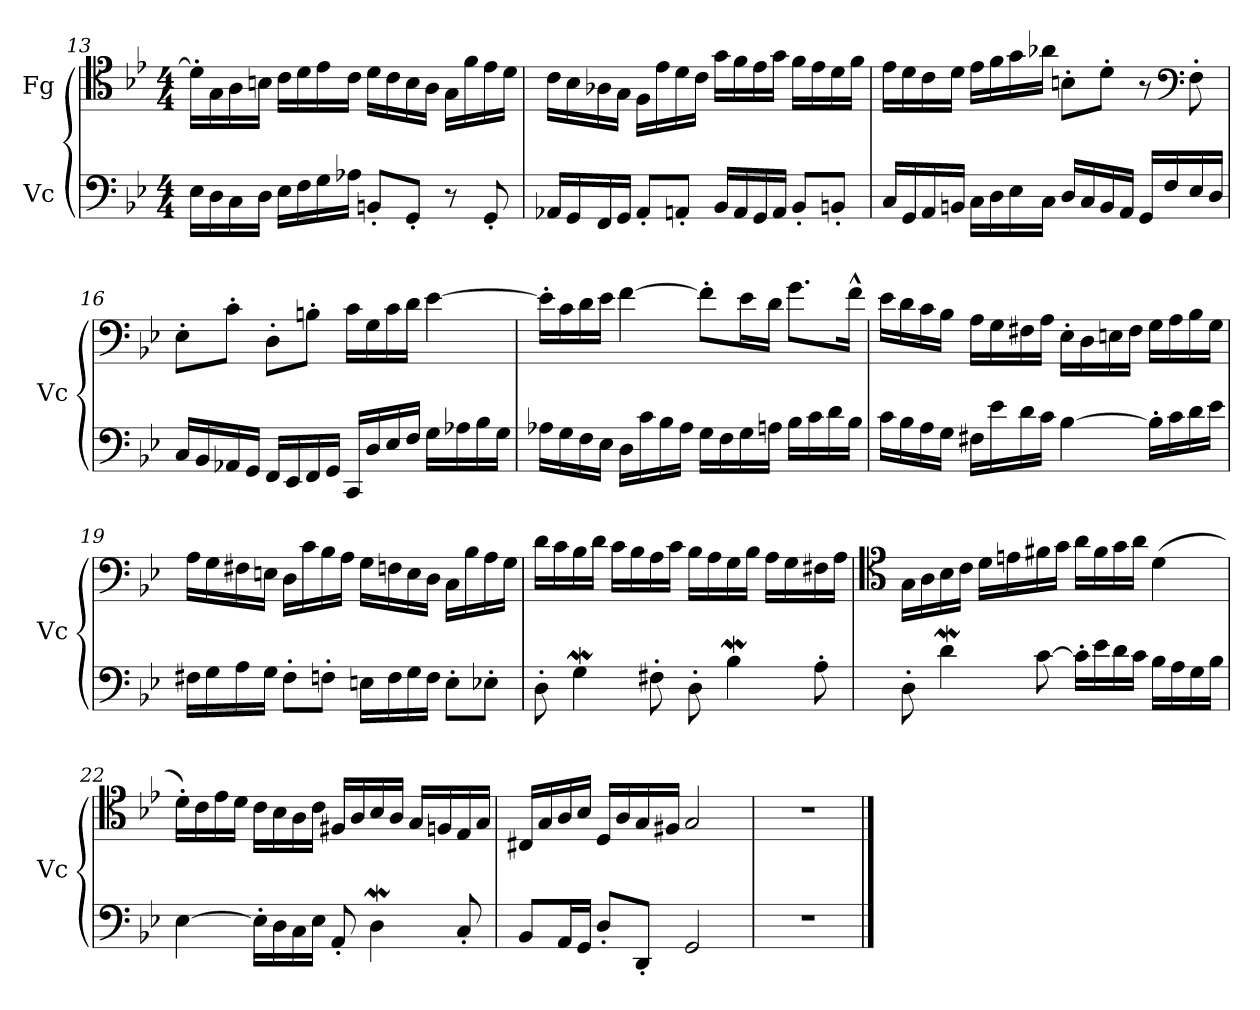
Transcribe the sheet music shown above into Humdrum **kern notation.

**kern	**kern
*part2	*part1
*staff2	*staff1
*I"Vc	*I"Fg
*I'Vc	*
!!LO:PB:g=z
*clefF4	*clefC4
*k[b-e-]	*k[b-e-]
*B-:	*B-:
*M4/4	*M4/4
=13	=13
16E-\LL	16d'\LL]
16D\	16G\
16C\	16A\
16D\JJ	16Bn\JJ
16E-\LL	16c\LL
16F\	16d\
16G\	16e-\
16A-X\JJ	16c\JJ
8BBn'/L	16d\LL
.	16c\
8GG'/J	16B\
.	16A\JJ
8r	16G\LL
.	16f\
8GG'/	16e-\
.	16d\JJ
=14	=14
16AA-X/LL	16c\LL
16GG/	16B-\
16FF/	16A-X\
16GG/JJ	16G\JJ
8AA-'/L	16F\LL
.	16e-\
8AAn'/J	16d\
.	16c\JJ
16BB-/LL	16g\LL
16AA/	16f\
16GG/	16e-\
16AA/JJ	16g\JJ
8BB-'/L	16f\LL
.	16e-\
8BBn'/J	16d\
.	16f\JJ
!!LO:LB:g=z
=15	=15
16C/LL	16e-\LL
16GG/	16d\
16AA/	16c\
16BBn/JJ	16d\JJ
16C\LL	16e-\LL
16D\	16f\
16E-\	16g\
16C\JJ	16a-X\JJ
16D/LL	8Bn'\L
16C/	.
16BB/	8d'\J
16AA/JJ	.
16GG/LL	8r
16F/	.
*	*clefF4
16E-/	8F'\
16D/JJ	.
=16	=16
16C/LL	8E-'\L
16BB-/	.
16AA-X/	8c'\J
16GG/JJ	.
16FF/LL	8D'\L
16EE-/	.
16FF/	8Bn'\J
16GG/JJ	.
16CC/LL	16c\LL
16D/	16G\
16E-/	16c\
16F/JJ	16d\JJ
16G\LL	[4e-\
16A-X\	.
16B-\	.
16G\JJ	.
!!LO:LB:g=z
=17	=17
16A-X\LL	16e-'\LL]
16G\	16c\
16F\	16d\
16E-\JJ	16e-\JJ
16D\LL	[4f\
16c\	.
16B-\	.
16A-\JJ	.
16G\LL	8f'\L]
16F\	.
16G\	16e-\L
16An\JJ	16d\JJ
16B-\LL	8.g\L
16c\	.
16d\	.
16B-\JJ	16f^^\Jk
=18	=18
16c\LL	16e-\LL
16B-\	16d\
16A\	16c\
16G\JJ	16B-\JJ
16F#X\LL	16A\LL
16e-\	16G\
16d\	16F#X\
16c\JJ	16A\JJ
[4B-\	16E-'\LL
.	16D\
.	16En\
.	16F#\JJ
16B-'\LL]	16G\LL
16c\	16A\
16d\	16B-\
16e-\JJ	16G\JJ
!!LO:LB:g=z
=19	=19
16F#X\LL	16A\LL
16G\	16G\
16A\	16F#X\
16G\JJ	16En\JJ
8F#'\L	16D\LL
.	16c\
8Fn'\J	16B-\
.	16A\JJ
16En\LL	16G\LL
16F\	16Fn\
16G\	16E\
16F\JJ	16D\JJ
8E'\L	16C\LL
.	16B-\
8E-X'\J	16A\
.	16G\JJ
=20	=20
8D'\	16d\LL
.	16c\
4GW\	16B-\
.	16d\JJ
.	16c\LL
.	16B-\
8F#X'\	16A\
.	16c\JJ
8D'\	16B-\LL
.	16A\
4B-w\	16G\
.	16B-\JJ
.	16A\LL
.	16G\
8A'\	16F#X\
.	16A\JJ
!!LO:LB:g=z
=21	=21
*	*clefC4
8D'\	16G\LL
.	16A\
4dW\	16B-\
.	16c\JJ
.	16d\LL
.	16en\
[8c\	16f#X\
.	16g\JJ
16c'\LL]	16a\LL
16e-\	16f#\
16d\	16g\
16c\JJ	16a\JJ
16B-\LL	(4d\
16A\	.
16G\	.
16B-\JJ	.
=22	=22
[4E-\	16d'\LL)
.	16c\
.	16e-\
.	16d\JJ
16E-'\LL]	16c\LL
16D\	16B-\
16C\	16A\
16E-\JJ	16c\JJ
8AA'/	16F#X/LL
.	16A/
4DW\	16B-/
.	16A/JJ
.	16G/LL
.	16Fn/
8C'/	16E-/
.	16G/JJ
!!LO:LB:g=z
=23	=23
8BB-/L	16C#X/LL
.	16G/
16AA/L	16A/
16GG/JJ	16B-/JJ
8D'/L	16D/LL
.	16A/
8DD'/J	16G/
.	16F#X/JJ
2GG/	2G/
=24	=24
1r	1r
==	==
*-	*-
